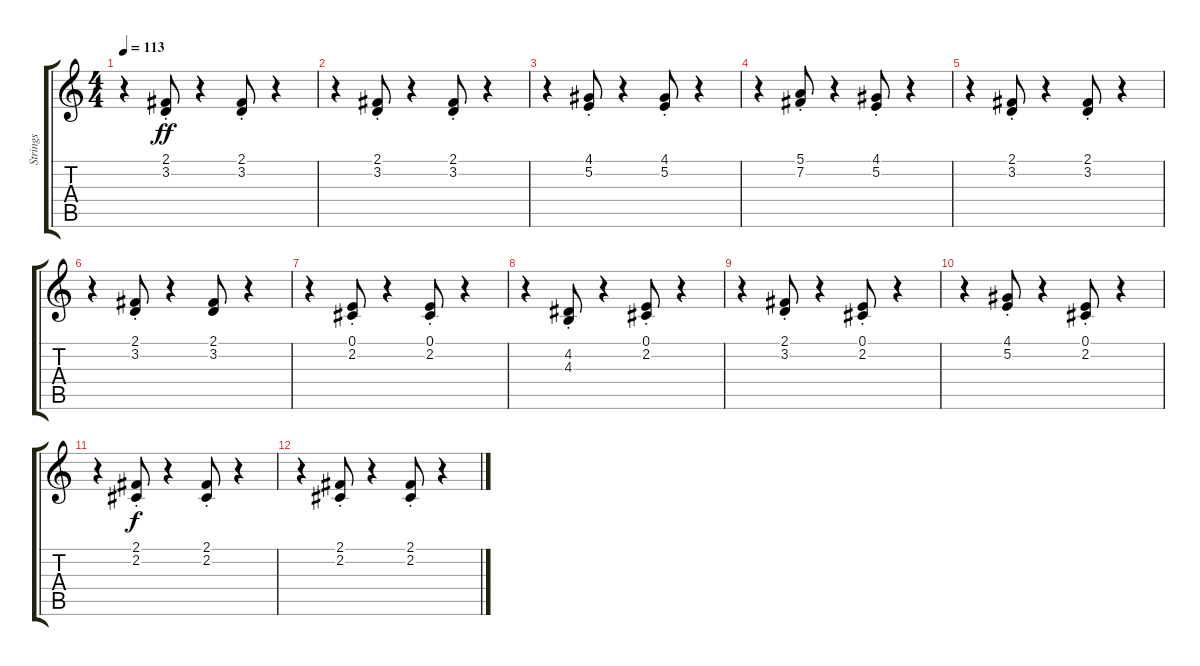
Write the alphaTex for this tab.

\track ("Strings" "Strings") {instrument stringensemble1}
\staff {score tabs}
\tuning (E4 B3 G3 D3 A2 E2) {hide}
\ts (4 4)
\tempo 113
\clef g2
\ks c
r.4{dy ff} (2.1{st} 3.2{st}).8 r.4 (2.1{st} 3.2{st}).8 r.4 |
r.4 (2.1{st} 3.2{st}).8 r.4 (2.1{st} 3.2{st}).8 r.4 |
r.4 (4.1{st} 5.2{st}).8 r.4 (4.1{st} 5.2{st}).8 r.4 |
r.4 (5.1{st} 7.2{st}).8 r.4 (4.1{st} 5.2{st}).8 r.4 |
r.4 (2.1{st} 3.2{st}).8 r.4 (2.1{st} 3.2{st}).8 r.4 |
r.4 (2.1{st} 3.2{st}).8 r.4 (2.1 3.2).8 r.4 |
r.4 (0.1{st} 2.2{st}).8 r.4 (0.1{st} 2.2{st}).8 r.4 |
r.4 (4.2{st} 4.3{st}).8 r.4 (0.1{st} 2.2{st}).8 r.4 |
r.4 (2.1{st} 3.2{st}).8 r.4 (0.1{st} 2.2{st}).8 r.4 |
r.4 (4.1{st} 5.2{st}).8 r.4 (0.1{st} 2.2{st}).8 r.4 |
r.4 (2.1 2.2{st}).8{dy f} r.4 (2.1{st} 2.2).8 r.4 |
r.4 (2.1 2.2{st}).8 r.4 (2.1{st} 2.2).8 r.4
